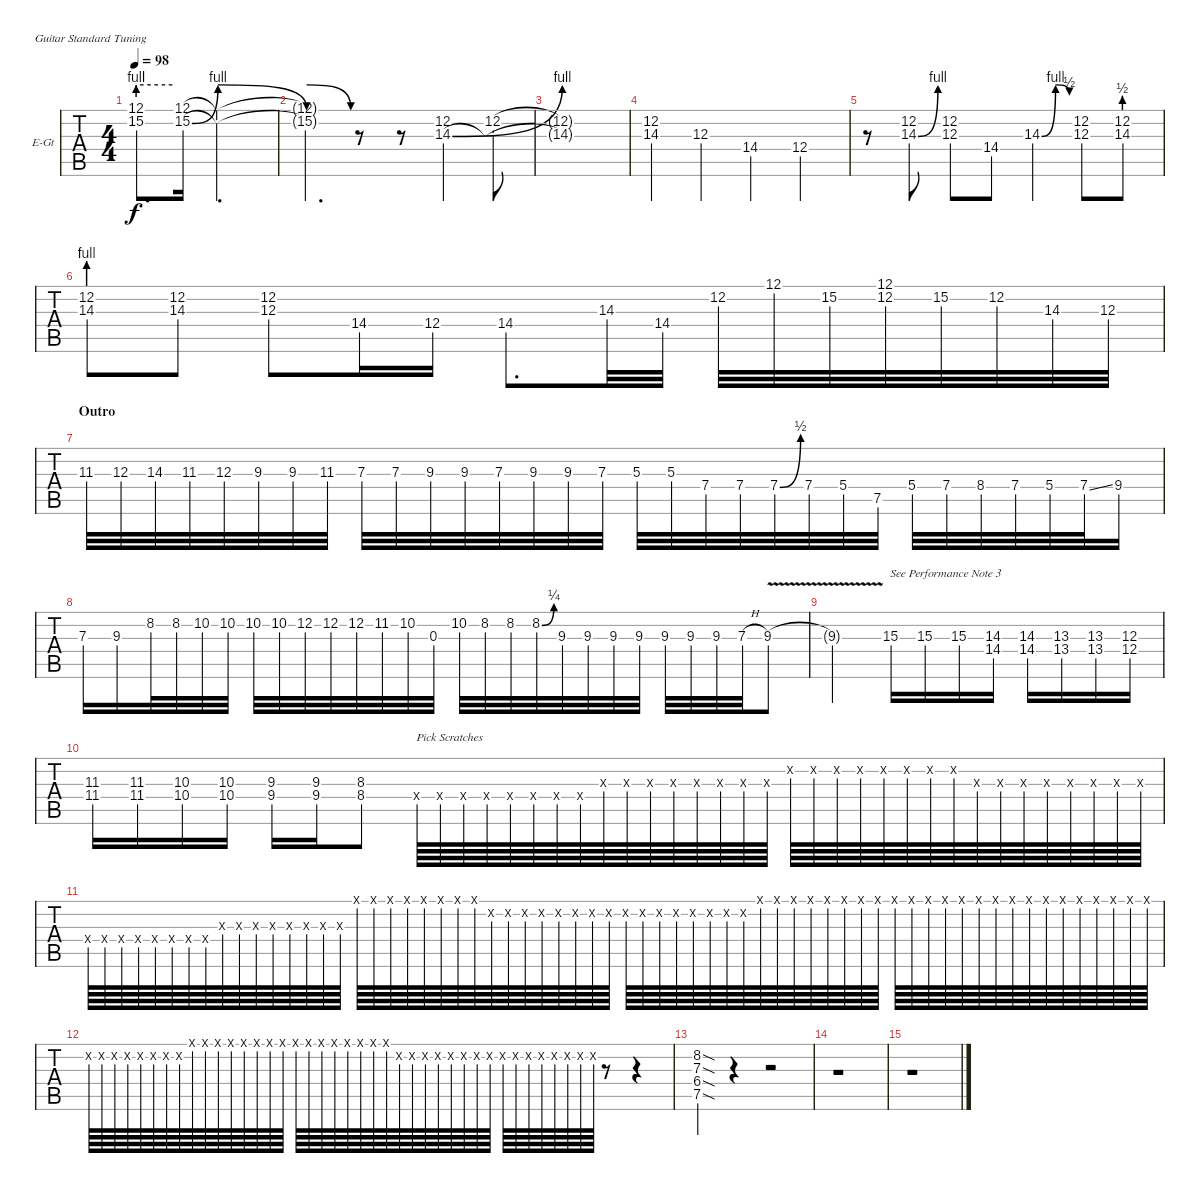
\bracketExtendMode groupsimilarinstruments
\firstSystemTrackNameOrientation horizontal
\otherSystemsTrackNameOrientation horizontal
\track ("Lead Guitar" "E-Gt") {instrument overdrivenguitar}
\staff {tabs}
\tuning (E4 B3 G3 D3 A2 E2)
\ts (4 4)
\tempo 98
\clef g2
\ks a
(12.1{t} 15.2{be (hold 0 4 60 4) t}).8{d dy f} (12.1 15.2{be (bend 0 0 60 4)}).16 (12.1{t} 15.2{be (release 0 4 60 0) t}).2{d} |
(12.1{t} 15.2{be (release 0 4 60 0) t}).4{d} r.8 r.8 (12.2 14.3{be (bend 0 0 60 4)}).4 (12.2 14.3{t}).8 |
(12.2{t} 14.3{be (prebend 0 4 60 4) t}).1 |
(12.2 14.3).4 12.3.4 14.4.4 12.4.4 |
r.8 (12.2 14.3{be (bend 0 0 60 4)}).8 (12.2 12.3).8 14.4.8 14.3{be (bendrelease 0 0 30 4 30 4 60 2)}.4 (12.2 12.3).8 (12.2 14.3{be (prebend 0 2 60 2)}).8 |
(12.2 14.3{be (prebend 0 4 60 4)}).8 (12.2 14.3).8 (12.2 12.3).8 14.4.16 12.4.16 14.4.8{d} 14.3.32 14.4.32 12.2.32 12.1.32 15.2.32 (12.1 12.2).32 15.2.32 12.2.32 14.3.32 12.3.32 |
\section ("" "Outro")
11.3.32 12.3.32 14.3.32 11.3.32 12.3.32 9.3.32 9.3.32 11.3.32 7.3.32 7.3.32 9.3.32 9.3.32 7.3.32 9.3.32 9.3.32 7.3.32 5.3.32 5.3.32 7.4.32 7.4.32 7.4{be (bend 0 0 60 2)}.32 7.4.32 5.4.32 7.5.32 5.4.32 7.4.32 8.4.32 7.4.32 5.4.32 7.4{ss}.32 9.4.16 |
7.3.16 9.3.16 8.2.32 8.2.32 10.2.32 10.2.32 10.2.32 10.2.32 12.2.32 12.2.32 12.2.32 11.2.32 10.2.32 0.3.32 10.2.32 8.2.32 8.2.32 8.2{be (bend 0 0 60 1)}.32 9.3.32 9.3.32 9.3.32 9.3.32 9.3.32 9.3.32 9.3.32 7.3{h}.32 9.3{v}.8 |
9.3{v t}.2 15.3.16{txt "See Performance Note 3"} 15.3.16 15.3.16 (14.3 14.4).16 (14.3 14.4).16 (13.3 13.4).16 (13.3 13.4).16 (12.3 12.4).16 |
(11.3 11.4).16 (11.3 11.4).16 (10.3 10.4).16 (10.3 10.4).16 (9.3 9.4).16 (9.3 9.4).16 (8.3 8.4).8 10.4{x}.64{txt "Pick Scratches"} 11.4{x}.64 12.4{x}.64 13.4{x}.64 14.4{x}.64 13.4{x}.64 12.4{x}.64 11.4{x}.64 10.3{x}.64 11.3{x}.64 12.3{x}.64 13.3{x}.64 14.3{x}.64 13.3{x}.64 12.3{x}.64 11.3{x}.64 10.2{x}.64 11.2{x}.64 12.2{x}.64 13.2{x}.64 14.2{x}.64 13.2{x}.64 12.2{x}.64 11.2{x}.64 10.3{x}.64 11.3{x}.64 12.3{x}.64 13.3{x}.64 14.3{x}.64 13.3{x}.64 12.3{x}.64 11.3{x}.64 |
0.4{x}.64 0.4{x}.64 0.4{x}.64 0.4{x}.64 0.4{x}.64 0.4{x}.64 0.4{x}.64 0.4{x}.64 0.3{x}.64 0.3{x}.64 0.3{x}.64 0.3{x}.64 0.3{x}.64 0.3{x}.64 0.3{x}.64 0.3{x}.64 0.1{x}.64 0.1{x}.64 0.1{x}.64 0.1{x}.64 0.1{x}.64 0.1{x}.64 0.1{x}.64 0.1{x}.64 0.2{x}.64 0.2{x}.64 0.2{x}.64 0.2{x}.64 0.2{x}.64 0.2{x}.64 0.2{x}.64 0.2{x}.64 0.2{x}.64 0.2{x}.64 0.2{x}.64 0.2{x}.64 0.2{x}.64 0.2{x}.64 0.2{x}.64 0.2{x}.64 0.1{x}.64 0.1{x}.64 0.1{x}.64 0.1{x}.64 0.1{x}.64 0.1{x}.64 0.1{x}.64 0.1{x}.64 0.1{x}.64 0.1{x}.64 0.1{x}.64 0.1{x}.64 0.1{x}.64 0.1{x}.64 0.1{x}.64 0.1{x}.64 0.1{x}.64 0.1{x}.64 0.1{x}.64 0.1{x}.64 0.1{x}.64 0.1{x}.64 0.1{x}.64 0.1{x}.64 |
0.2{x}.64 0.2{x}.64 0.2{x}.64 0.2{x}.64 0.2{x}.64 0.2{x}.64 0.2{x}.64 0.2{x}.64 0.1{x}.64 0.1{x}.64 0.1{x}.64 0.1{x}.64 0.1{x}.64 0.1{x}.64 0.1{x}.64 0.1{x}.64 0.1{x}.64 0.1{x}.64 0.1{x}.64 0.1{x}.64 0.1{x}.64 0.1{x}.64 0.1{x}.64 0.1{x}.64 0.2{x}.64 0.2{x}.64 0.2{x}.64 0.2{x}.64 0.2{x}.64 0.2{x}.64 0.2{x}.64 0.2{x}.64 0.2{x}.64 0.2{x}.64 0.2{x}.64 0.2{x}.64 0.2{x}.64 0.2{x}.64 0.2{x}.64 0.2{x}.64 r.8 r.4 |
(8.2{sod} 7.3{sod} 6.4{sod} 7.5{sod}).4 r.4 r.2 |
r.1 |
r.1
